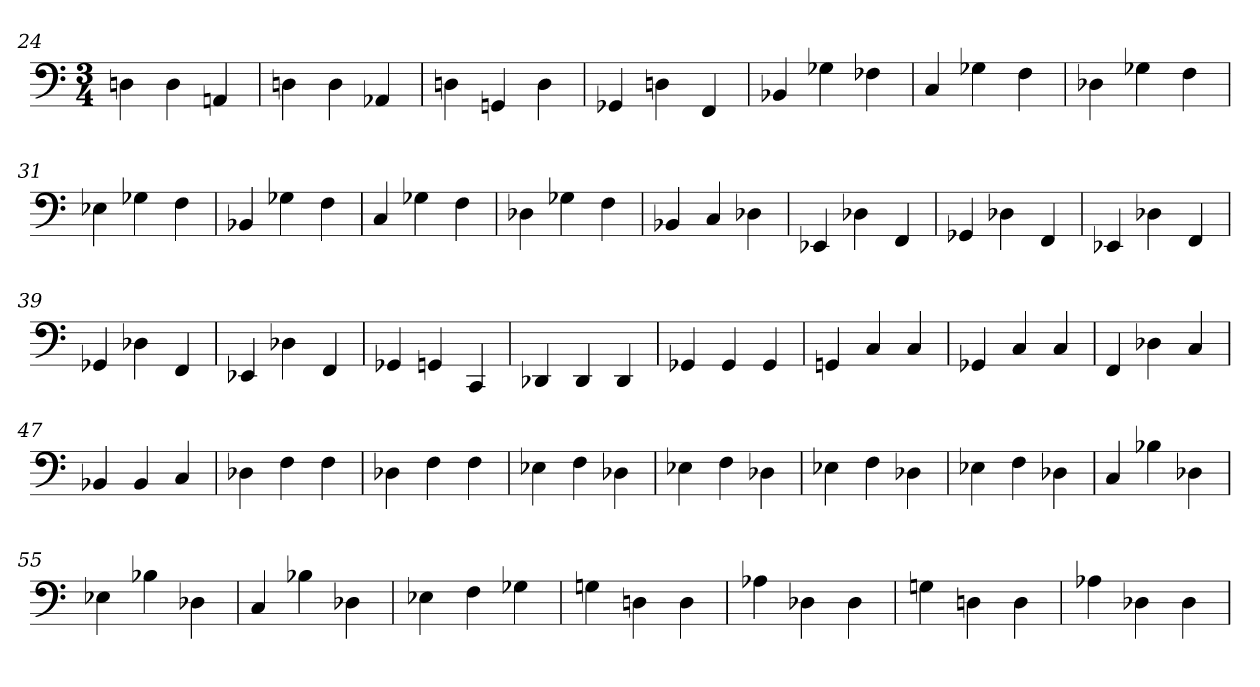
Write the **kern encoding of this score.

**kern
*part1
*staff1
*M3/4
=24
4Dn
4D
4AAn
=25
4Dn
4D
4AA-X
=26
4Dn
4GGn
4D
=27
4GG-X
4Dn
4FF
=28
4BB-X
4G-X
4F-X
=29
4C
4G-X
4F
=30
4D-X
4G-X
4F
=31
4E-X
4G-X
4F
=32
4BB-X
4G-X
4F
=33
4C
4G-X
4F
=34
4D-X
4G-X
4F
=35
4BB-X
4C
4D-X
=36
4EE-X
4D-X
4FF
=37
4GG-X
4D-X
4FF
=38
4EE-X
4D-X
4FF
=39
4GG-X
4D-X
4FF
=40
4EE-X
4D-X
4FF
=41
4GG-X
4GGn
4CC
=42
4DD-X
4DD-
4DD-
=43
4GG-X
4GG-
4GG-
=44
4GGn
4C
4C
=45
4GG-X
4C
4C
=46
4FF
4D-X
4C
=47
4BB-X
4BB-
4C
=48
4D-X
4F
4F
=49
4D-X
4F
4F
=50
4E-X
4F
4D-X
=51
4E-X
4F
4D-X
=52
4E-X
4F
4D-X
=53
4E-X
4F
4D-X
=54
4C
4B-X
4D-X
=55
4E-X
4B-X
4D-X
=56
4C
4B-X
4D-X
=57
4E-X
4F
4G-X
=58
4Gn
4Dn
4D
=59
4A-X
4D-X
4D-
=60
4Gn
4Dn
4D
=61
4A-X
4D-X
4D-
=
*-
